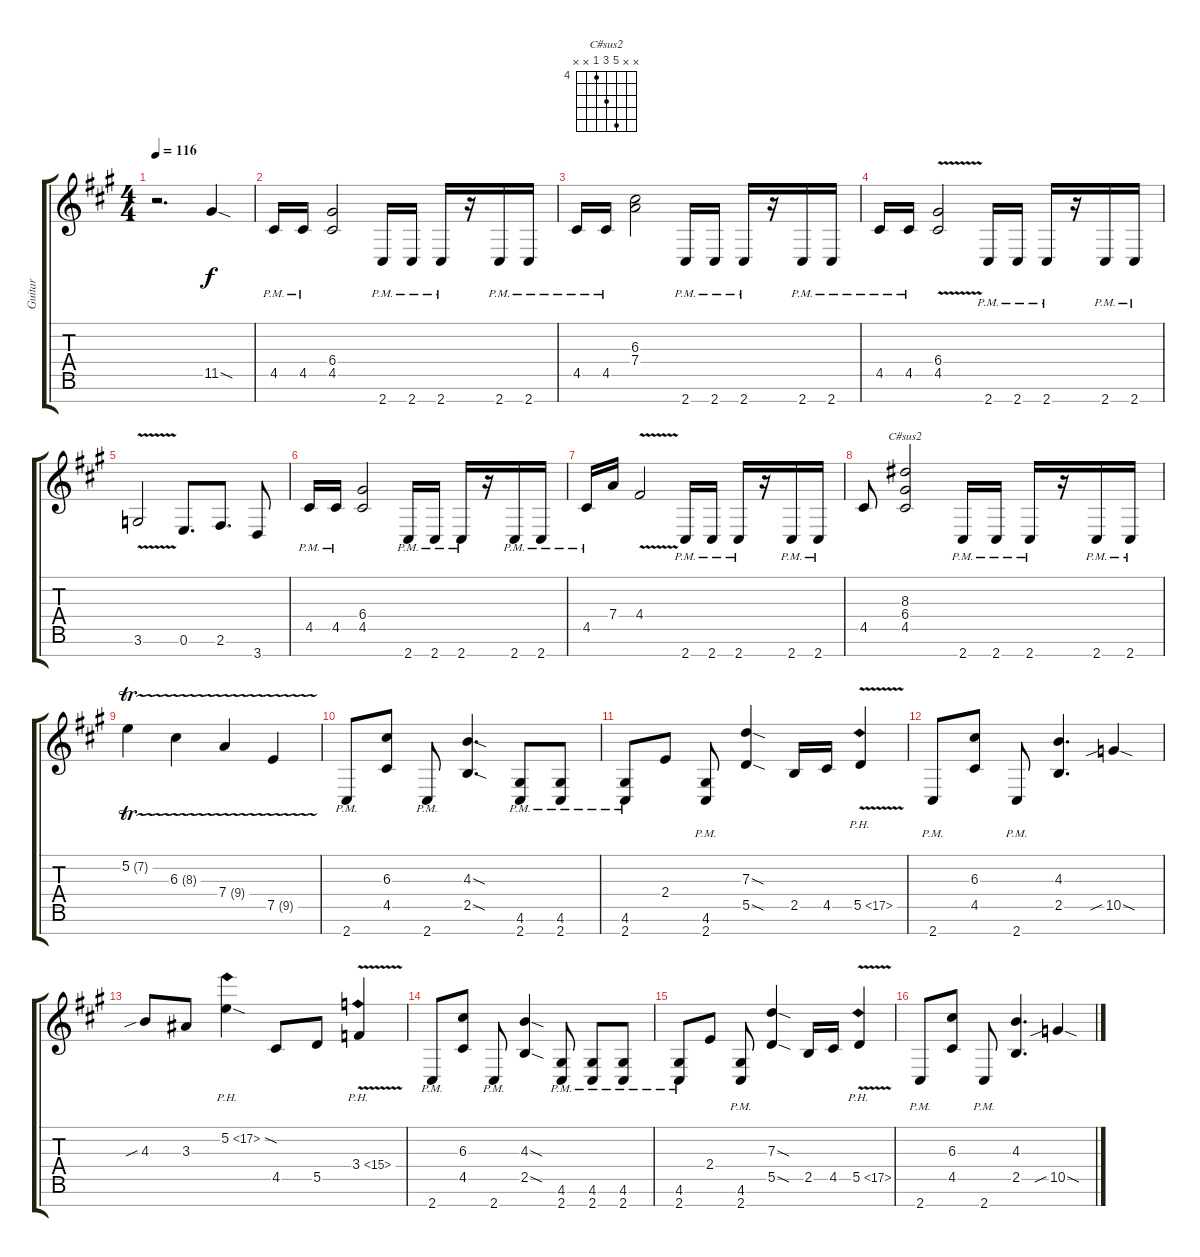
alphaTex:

\track ("Guitar" "Guitar") {instrument distortionguitar}
\staff {score tabs}
\tuning (E4 B3 G3 D3 A2 E2 B1) {hide}
\chord ("C#sus2" x x 8 6 4 x x) {firstfret 4}
\ts (4 4)
\tempo 116
\clef g2
\ks a
r.2{d dy f instrument distortionguitar} 11.5{sod}.4 |
4.5{pm}.16 4.5{pm}.16 (6.4 4.5).2 2.7{pm}.16 2.7{pm}.16 2.7{pm}.16 r.16 2.7{pm}.16 2.7{pm}.16 |
4.5{pm}.16 4.5{pm}.16 (6.3 7.4).2 2.7{pm}.16 2.7{pm}.16 2.7{pm}.16 r.16 2.7{pm}.16 2.7{pm}.16 |
4.5{pm}.16 4.5{pm}.16 (6.4{v} 4.5{v}).2 2.7{pm}.16 2.7{pm}.16 2.7{pm}.16 r.16 2.7{pm}.16 2.7{pm}.16 |
3.6{v}.2 0.6.8{d} 2.6.8{d} 3.7.8 |
4.5{pm}.16 4.5{pm}.16 (6.4 4.5).2 2.7{pm}.16 2.7{pm}.16 2.7{pm}.16 r.16 2.7{pm}.16 2.7{pm}.16 |
4.5{pm}.16 7.4.16 4.4{v}.2 2.7{pm}.16 2.7{pm}.16 2.7{pm}.16 r.16 2.7{pm}.16 2.7{pm}.16 |
4.5.8 (8.3 6.4 4.5).2{ch "C#sus2"} 2.7{pm}.16 2.7{pm}.16 2.7{pm}.16 r.16 2.7{pm}.16 2.7{pm}.16 |
5.2{tr (7 32)}.4 6.3{tr (8 32)}.4 7.4{tr (9 32)}.4 7.5{tr (9 32)}.4 |
2.7{pm}.8 (6.3 4.5).8 2.7{pm}.8 (4.3{sod} 2.5{sod}).4{d} (4.6{pm} 2.7{pm}).8 (4.6{pm} 2.7{pm}).8 |
(4.6{pm} 2.7{pm}).8 2.4.8 (4.6{pm} 2.7{pm}).8 (7.3{sod} 5.5{sod}).4 2.5.16 4.5.16 5.5{ph 12 v}.4 |
2.7{pm}.8 (6.3 4.5).8 2.7{pm}.8 (4.3 2.5).4{d} 10.5{sib sod}.4 |
4.3{sib}.8 3.3.8 5.2{ph 12 sod}.4 4.5.8 5.5.8 3.4{ph 12 v}.4 |
2.7{pm}.8 (6.3 4.5).8 2.7{pm}.8 (4.3{sod} 2.5{sod}).4 (4.6{pm} 2.7{pm}).8 (4.6{pm} 2.7{pm}).8 (4.6{pm} 2.7{pm}).8 |
(4.6{pm} 2.7{pm}).8 2.4.8 (4.6{pm} 2.7{pm}).8 (7.3{sod} 5.5{sod}).4 2.5.16 4.5.16 5.5{ph 12 v}.4 |
2.7{pm}.8 (6.3 4.5).8 2.7{pm}.8 (4.3 2.5).4{d} 10.5{sib sod}.4
